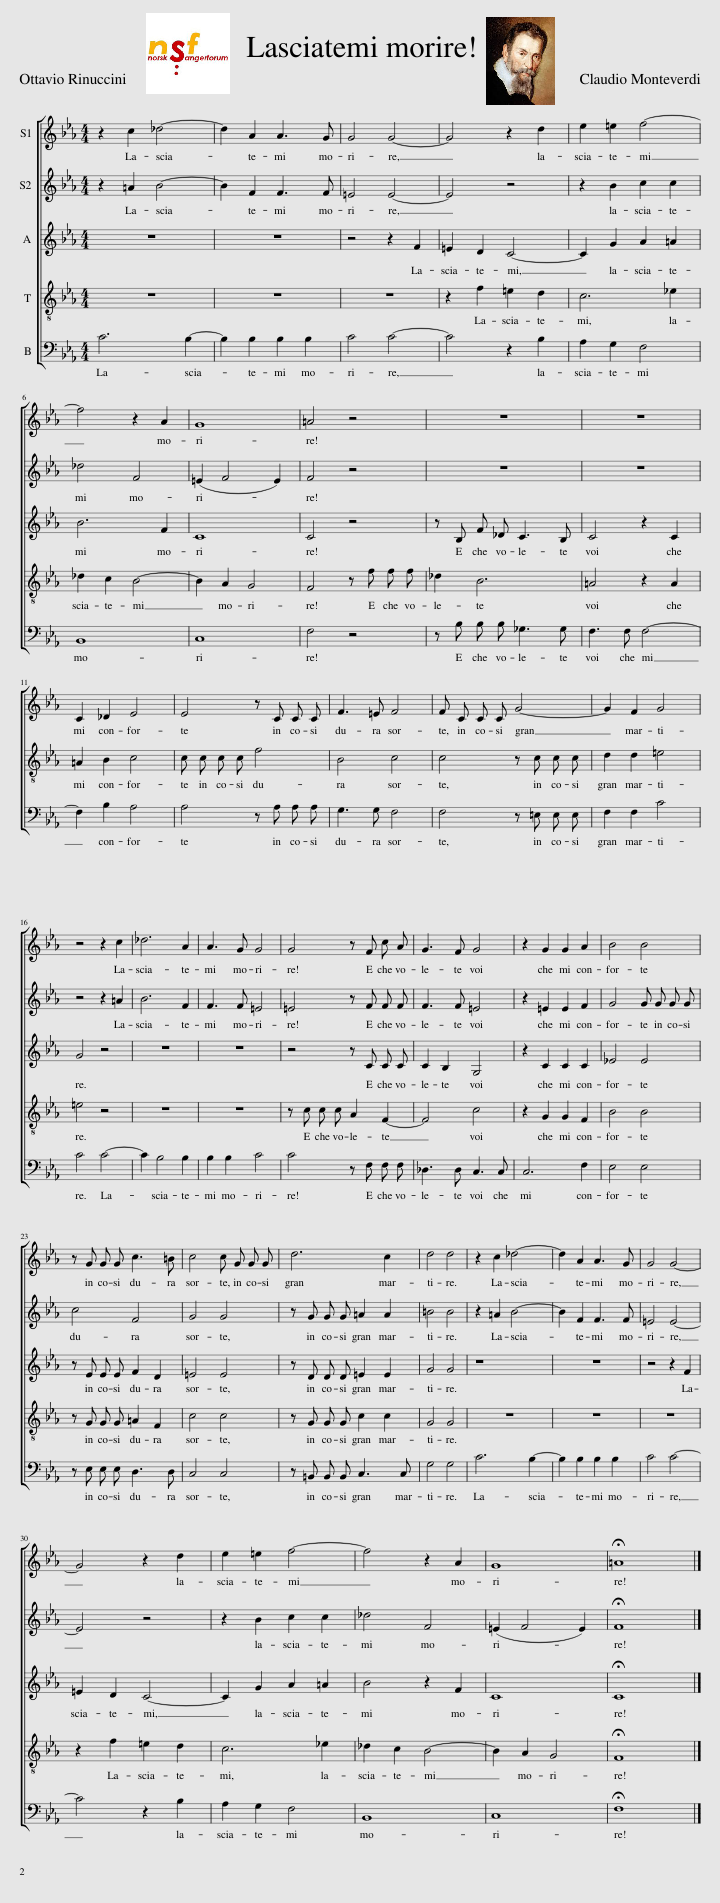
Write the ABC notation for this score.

X:1
%%score [ 1 2 3 4 5 ]
L:1/8
Q:1/4=60
M:4/4
I:linebreak $
K:Eb
V:1 treble
V:2 treble
V:3 treble
V:4 treble-8
V:5 bass
V:1
 z2 c2 _d4- | d2 A2 A3 G | G4 G4- | G4 z2 d2 | e2 =e2 f4- |$ %5
 f4 z2 A2 | G8 | =A4 z4 | z8 | z8 |$ %10
 z8 | z8 | z8 | z8 | z8 |$ %15
 z4 z2 c2 | _d6 A2 | A3 G G4 | G4 z F c A | G3 F G4 | %20
 z2 G2 G2 A2 | B4 B4 |$ z G G G c3 =B | c4 c G G G | d6 c2 | %25
 d4 d4 | z2 c2 _d4- | d2 A2 A3 G | G4 G4- |$ G4 z2 d2 | %30
 e2 =e2 f4- | f4 z2 A2 | G8 | !fermata!=A8 |] %34
V:2
 z2 =A2 B4- | B2 F2 F3 F | =E4 E4- | E4 z4 | z2 B2 c2 c2 |$ %5
 _d4 F4 | (=E2 F4 E2) | F4 z4 | z8 | z8 |$ %10
 z8 | z8 | z8 | z8 | z8 |$ %15
 z4 z2 =A2 | B6 F2 | F3 F =E4 | =E4 z F F F | F3 F =E4 | %20
 z2 =E2 E2 F2 | G4 G G G G |$ c4 F4 | G4 G4 | z G G G =A2 A2 | %25
 =B4 B4 | z2 =A2 B4- | B2 F2 F3 F | =E4 E4- |$ E4 z4 | %30
 z2 B2 c2 c2 | _d4 F4 | (=E2 F4 E2) | !fermata!F8 |] %34
V:3
 z8 | z8 | z4 z2 F2 | =E2 D2 C4- | C2 G2 A2 =A2 |$ %5
 B6 F2 | C8 | C4 z4 | z B, F _D C3 B, | C4 z2 C2 |$ %10
 C2 _D2 E4 | E4 z C C C | F3 =E F4 | F C C C G4- | G2 F2 G4 |$ %15
 G4 z4 | z8 | z8 | z4 z C C C | C2 B,2 G,4 | %20
 z2 C2 C2 C2 | _E4 E4 |$ z E E E F2 D2 | =E4 E4 | z D D D =E2 E2 | %25
 G4 G4 | z8 | z8 | z4 z2 F2 |$ =E2 D2 C4- | %30
 C2 G2 A2 =A2 | B4 z2 F2 | C8 | !fermata!C8 |] %34
V:4
 z8 | z8 | z8 | z2 f2 =e2 d2 | c6 _e2 |$ %5
 _d2 c2 B4- | B2 A2 G4 | F4 z f f f | _d2 B6 | =A4 z2 A2 |$ %10
 =A2 B2 c4 | c c c c f4 | B4 c4 | c4 z c c c | d2 d2 =e4 |$ %15
 =e4 z4 | z8 | z8 | z c c c A2 F2- | F4 c4 | %20
 z2 G2 G2 F2 | B4 B4 |$ z G G G =A2 F2 | c4 c4 | z G G G c2 c2 | %25
 G4 G4 | z8 | z8 | z8 |$ z2 f2 =e2 d2 | %30
 c6 _e2 | _d2 c2 B4- | B2 A2 G4 | !fermata!F8 |] %34
V:5
 C6 B,2- | B,2 B,2 B,2 B,2 | C4 C4- | C4 z2 B,2 | A,2 G,2 F,4 |$ %5
 B,,8 | C,8 | F,4 z4 | z B, B, B, _G,3 G, | F,3 F, F,4- |$ %10
 F,2 B,2 A,4 | A,4 z A, A, A, | G,3 G, F,4 | F,4 z =E, E, E, | F,2 F,2 C4 |$ %15
 C4 C4- | C2 B,4 B,2 | B,2 B,2 C4 | C4 z F, F, F, | _D,3 D, C,3 C, | %20
 C,6 F,2 | E,4 E,4 |$ z E, E, E, D,3 D, | C,4 C,4 | z =B,, B,, B,, C,3 C, | %25
 G,4 G,4 | C6 B,2- | B,2 B,2 B,2 B,2 | C4 C4- |$ C4 z2 B,2 | %30
 A,2 G,2 F,4 | B,,8 | C,8 | !fermata!F,8 |] %34
